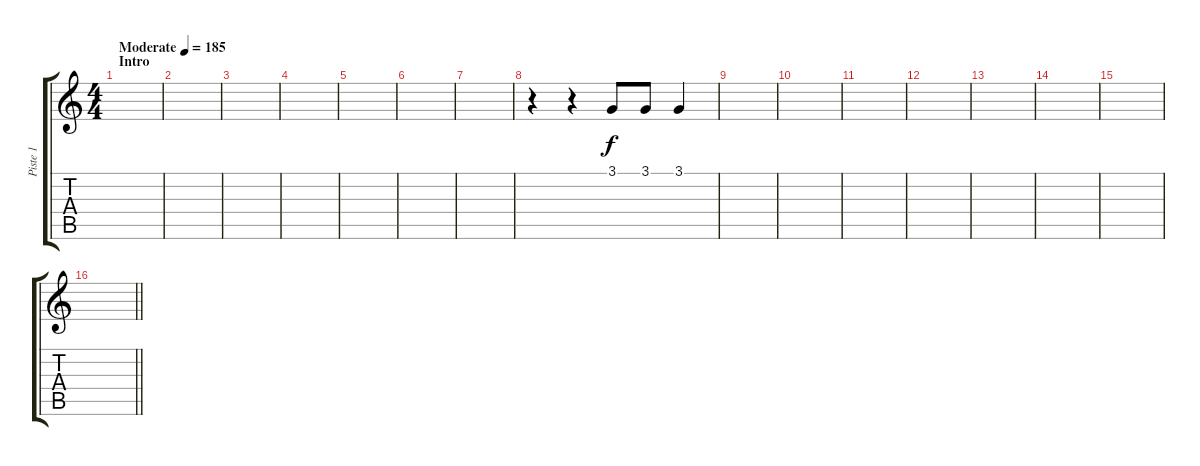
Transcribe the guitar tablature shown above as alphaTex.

\track ("Piste 1" "Piste 1") {instrument altosax}
\staff {score tabs}
\tuning (E4 B3 G3 D3 A2 E2) {hide}
\ts (4 4)
\section ("" "Intro")
\tempo (185 "Moderate")
\clef g2
\ks c
|
|
|
|
|
|
|
r.4 r.4 3.1.8 3.1.8 3.1.4 |
|
|
|
|
|
|
|
\barLineRight lightlight
